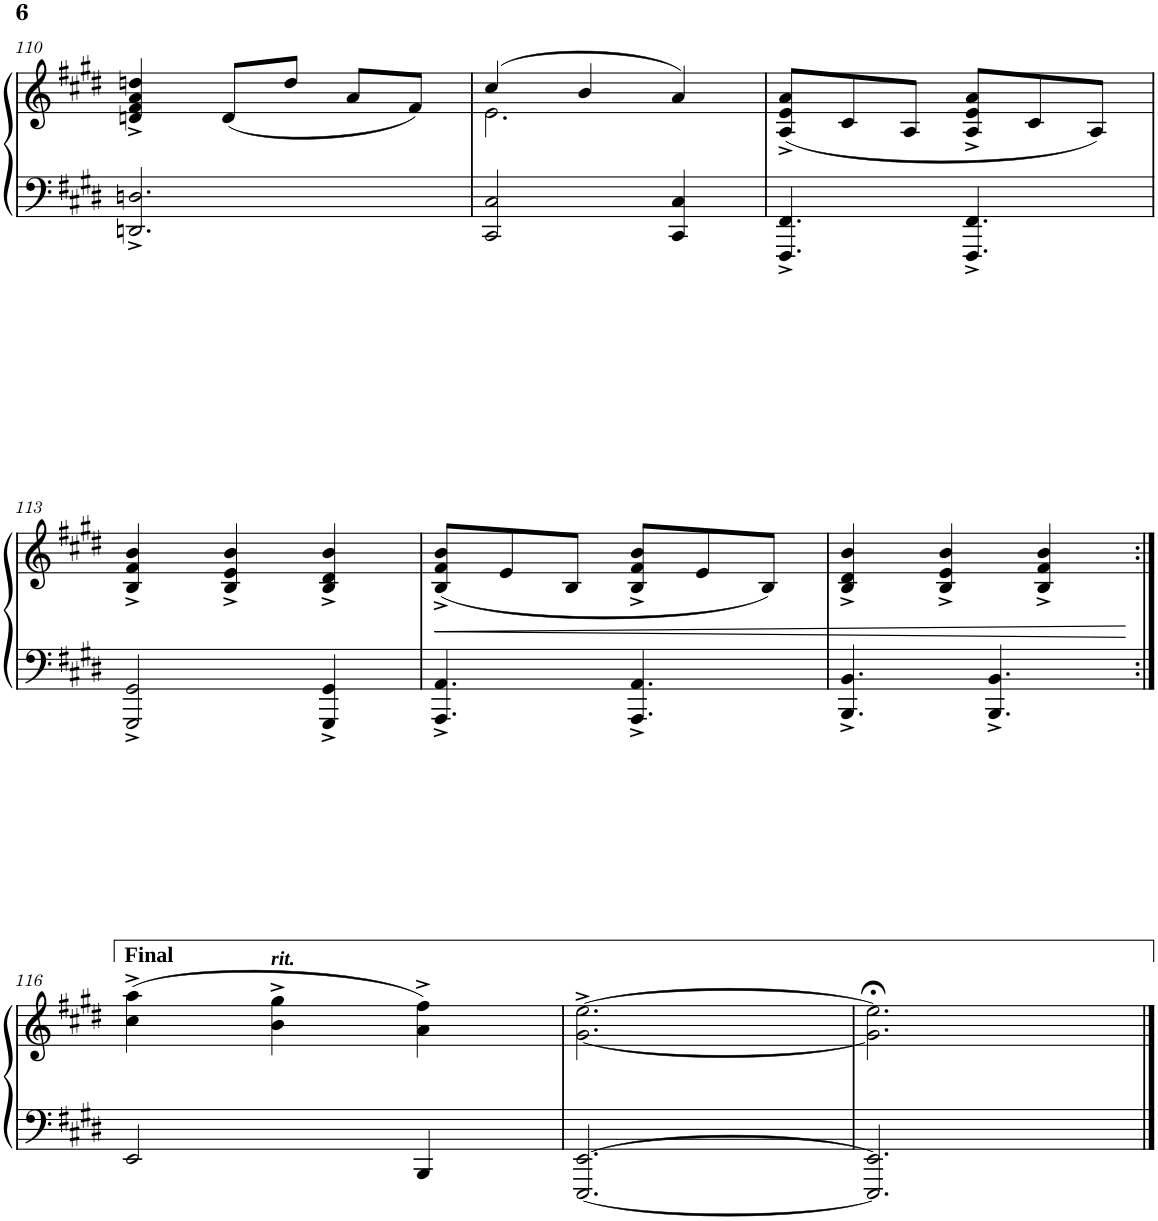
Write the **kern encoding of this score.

**kern	**kern	**dynam
*part1	*part1	*part1
*staff2	*staff1	*staff1/2
*I"Piano	*	*
*I'Pno.	*	*
!!LO:PB:g=z
*clefF4	*clefG2	*
*k[f#c#g#d#]	*k[f#c#g#d#]	*
*M3/4	*M3/4	*
=110	=110	=110
2.DDn/^ 2.Dn/^	4dn/^ 4f#/^ 4a/^ 4ddn/^	.
.	(8d/L	.
.	8dd/J	.
.	8a/L	.
.	8f#/J)	.
=111	=111	=111
*	*^	*
2CC#/ 2C#/	(4cc#/	2.e\	.
.	4b/	.	.
4CC#/ 4C#/	4a/)	.	.
*	*v	*v	*
=112	=112	=112
4.FFF#/^ 4.FF#/^	(8A/^ 8e/^ 8a/^L	.
.	8c#/	.
.	8A/J	.
4.FFF#/^ 4.FF#/^	8A/^ 8e/^ 8a/^L	.
.	8c#/	.
.	8A/J)	.
!!LO:LB:g=z
=113	=113	=113
2GGG#/^ 2GG#/^	4B/^ 4f#/^ 4b/^	.
.	4B/^ 4e/^ 4b/^	.
4GGG#/^ 4GG#/^	4B/^ 4d#/^ 4b/^	.
=114	=114	=114
!	!	!LO:HP:b
4.AAA/^ 4.AA/^	(8B/^ 8f#/^ 8b/^L	<
.	8e/	.
.	8B/J	.
4.AAA/^ 4.AA/^	8B/^ 8f#/^ 8b/^L	.
.	8e/	.
.	8B/J)	.
=115	=115	=115
4.BBB/^ 4.BB/^	4B/^ 4d#/^ 4b/^	.
.	4B/^ 4e/^ 4b/^	.
4.BBB/^ 4.BB/^	.	.
.	4B/^ 4f#/^ 4b/^	.
.	.	[
!!LO:LB:g=z
=116:|!	=116:|!	=116:|!
2EE/	(4cc#\^ 4aa\^	.
!	!LO:TX:a:Bi:t=rit.	!
.	4b\^ 4gg#\^	.
4BBB/	4a\^ 4ff#\^)	.
=117	=117	=117
[2.EEE/ [2.EE/	[2.g#\^ [2.ee\^	.
=118	=118	=118
2.EEE/] 2.EE/]	2.g#\];< 2.ee\];<	.
==	==	==
*-	*-	*-
